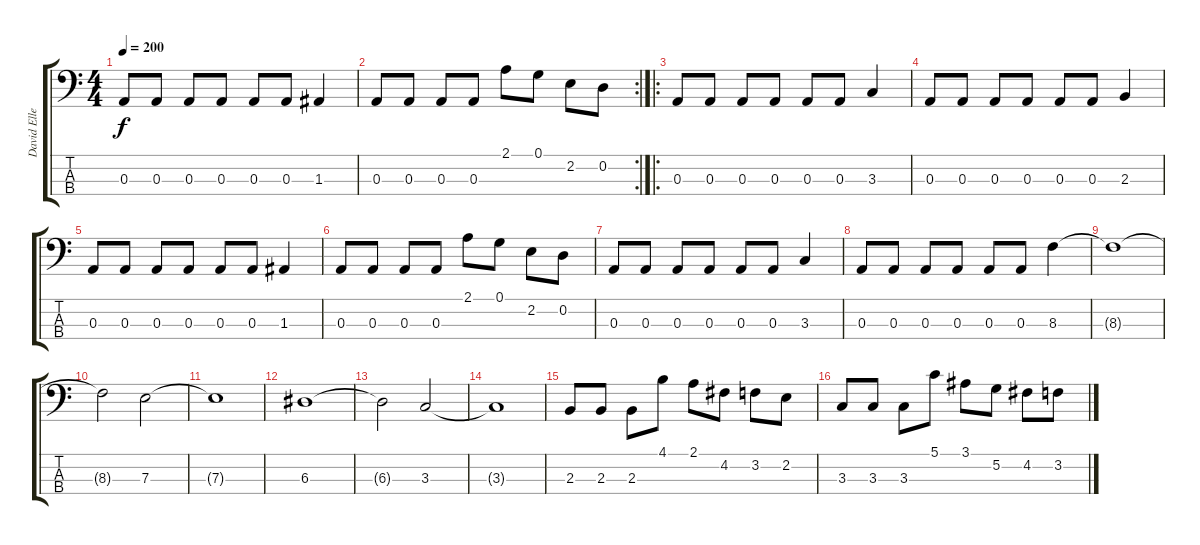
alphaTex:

\track ("David Ellefson" "David Elle") {instrument electricbasspick}
\staff {score tabs}
\tuning (G2 D2 A1 E1) {hide}
\ts (4 4)
\tempo 200
\clef f4
\ks c
0.3.8{dy f} 0.3.8 0.3.8 0.3.8 0.3.8 0.3.8 1.3.4 |
\rc 2
0.3.8 0.3.8 0.3.8 0.3.8 2.1.8 0.1.8 2.2.8 0.2.8 |
\ro
0.3.8 0.3.8 0.3.8 0.3.8 0.3.8 0.3.8 3.3.4 |
0.3.8 0.3.8 0.3.8 0.3.8 0.3.8 0.3.8 2.3.4 |
0.3.8 0.3.8 0.3.8 0.3.8 0.3.8 0.3.8 1.3.4 |
0.3.8 0.3.8 0.3.8 0.3.8 2.1.8 0.1.8 2.2.8 0.2.8 |
0.3.8 0.3.8 0.3.8 0.3.8 0.3.8 0.3.8 3.3.4 |
0.3.8 0.3.8 0.3.8 0.3.8 0.3.8 0.3.8 8.3.4 |
8.3{t}.1 |
8.3{t}.2 7.3.2 |
7.3{t}.1 |
6.3.1 |
6.3{t}.2 3.3.2 |
3.3{t}.1 |
2.3.8 2.3.8 2.3.8 4.1.8 2.1.8 4.2.8 3.2.8 2.2.8 |
3.3.8 3.3.8 3.3.8 5.1.8 3.1.8 5.2.8 4.2.8 3.2.8
